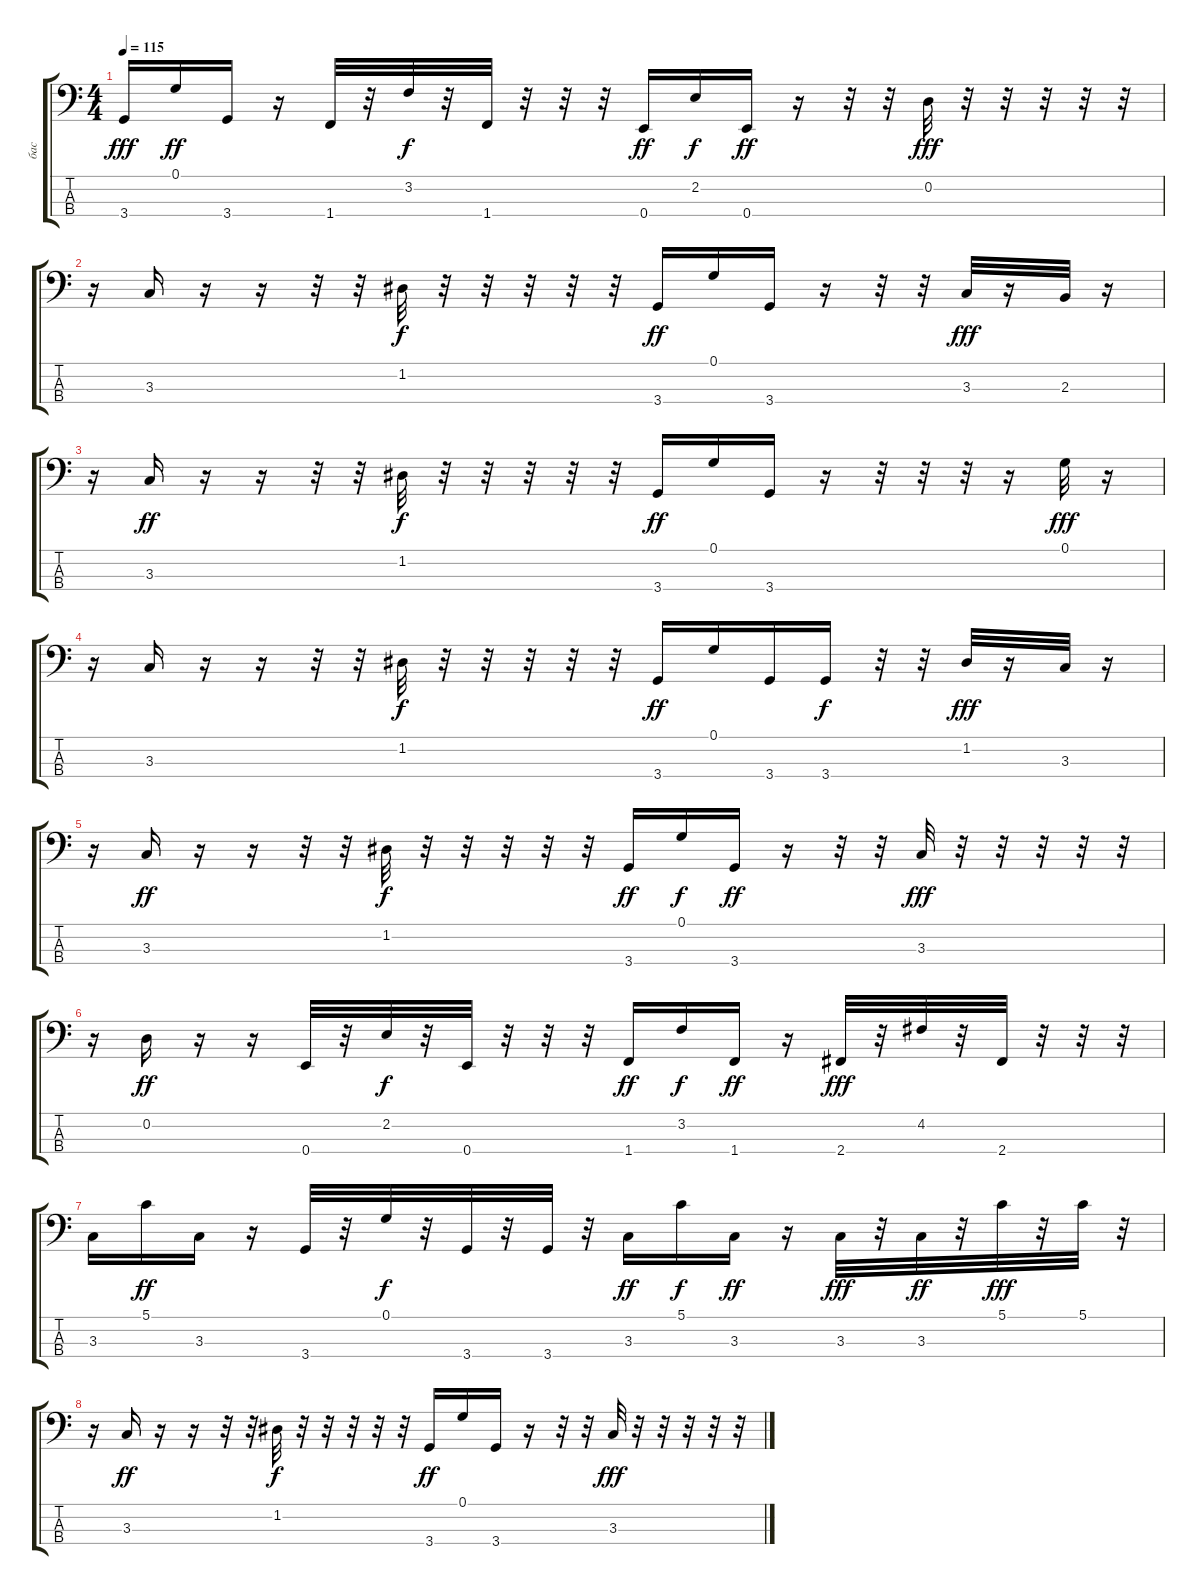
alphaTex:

\track ("бас" "бас") {instrument electricbassfinger}
\staff {score tabs}
\tuning (G2 D2 A1 E1) {hide}
\ts (4 4)
\tempo 115
\clef f4
\ks c
3.4.16{dy fff} 0.1.16{dy ff} 3.4.16 r.16 1.4.32 r.32 3.2.32{dy f} r.32 1.4.32 r.32 r.32 r.32 0.4.16{dy ff} 2.2.16{dy f} 0.4.16{dy ff} r.16 r.32 r.32 0.2.32{dy fff} r.32 r.32 r.32 r.32 r.32 |
r.16 3.3.16 r.16 r.16 r.32 r.32 1.2.32{dy f} r.32 r.32 r.32 r.32 r.32 3.4.16{dy ff} 0.1.16 3.4.16 r.16 r.32 r.32 3.3.32{dy fff} r.16 2.3.32 r.16 |
r.16 3.3.16{dy ff} r.16 r.16 r.32 r.32 1.2.32{dy f} r.32 r.32 r.32 r.32 r.32 3.4.16{dy ff} 0.1.16 3.4.16 r.16 r.32 r.32 r.32 r.16 0.1.32{dy fff} r.16 |
r.16 3.3.16 r.16 r.16 r.32 r.32 1.2.32{dy f} r.32 r.32 r.32 r.32 r.32 3.4.16{dy ff} 0.1.16 3.4.16 3.4.16{dy f} r.32 r.32 1.2.32{dy fff} r.16 3.3.32 r.16 |
r.16 3.3.16{dy ff} r.16 r.16 r.32 r.32 1.2.32{dy f} r.32 r.32 r.32 r.32 r.32 3.4.16{dy ff} 0.1.16{dy f} 3.4.16{dy ff} r.16 r.32 r.32 3.3.32{dy fff} r.32 r.32 r.32 r.32 r.32 |
r.16 0.2.16{dy ff} r.16 r.16 0.4.32 r.32 2.2.32{dy f} r.32 0.4.32 r.32 r.32 r.32 1.4.16{dy ff} 3.2.16{dy f} 1.4.16{dy ff} r.16{balance 0} 2.4.32{dy fff} r.32 4.2.32{balance 16} r.32 2.4.32 r.32 r.32{balance 0} r.32 |
3.3.16 5.1.16{dy ff balance 0} 3.3.16 r.16{balance 8} 3.4.32 r.32 0.1.32{dy f} r.32 3.4.32 r.32 3.4.32 r.32 3.3.16{dy ff balance 14} 5.1.16{dy f balance 14} 3.3.16{dy ff balance 0} r.16 3.3.32{dy fff} r.32 3.3.32{dy ff balance 11} r.32 5.1.32{dy fff balance 7} r.32 5.1.32{balance 6} r.32 |
r.16{balance 6} 3.3.16{dy ff balance 6} r.16 r.16{balance 13} r.32{balance 13} r.32 1.2.32{dy f balance 2} r.32 r.32{balance 1} r.32 r.32{balance 8} r.32 3.4.16{dy ff balance 8} 0.1.16{balance 14} 3.4.16{balance 14} r.16{balance 0} r.32 r.32 3.3.32{dy fff balance 8} r.32 r.32 r.32 r.32 r.32
